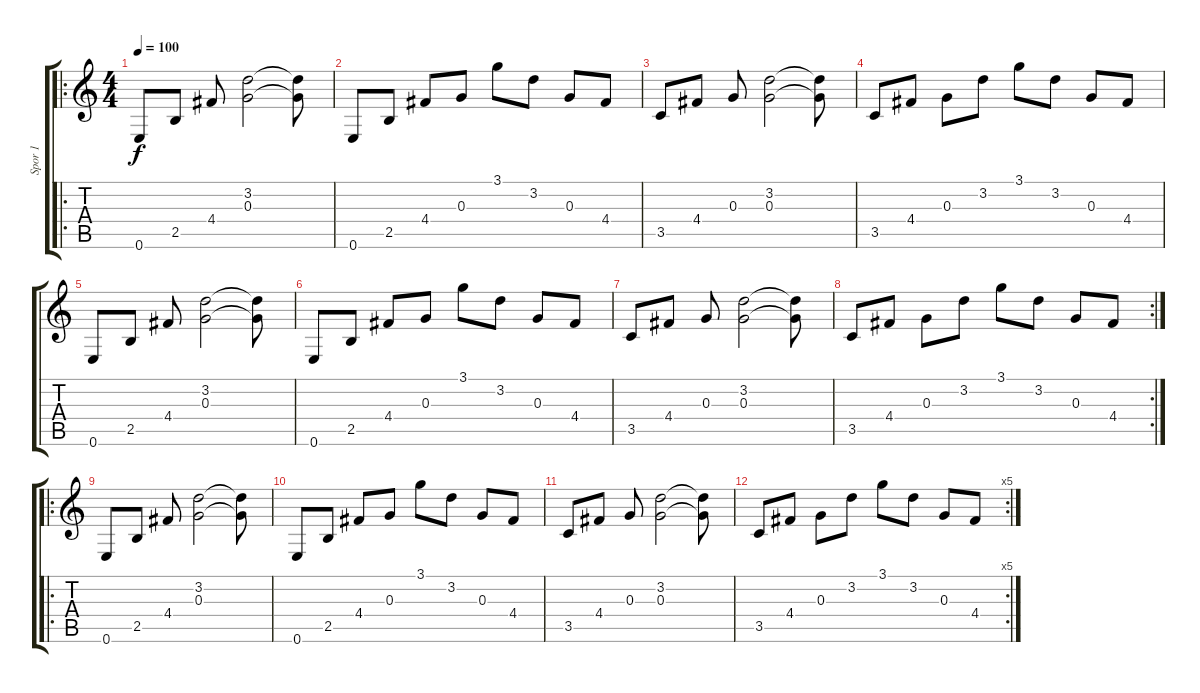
\track ("Spor 1" "Spor 1") {instrument electricguitarclean}
\staff {score tabs}
\tuning (E4 B3 G3 D3 A2 E2) {hide}
\ro
\ts (4 4)
\tempo 100
\clef g2
\ks c
0.6.8{dy f instrument electricguitarclean} 2.5.8 4.4.8 (3.2 0.3).2 (3.2{t} 0.3{t}).8 |
0.6.8 2.5.8 4.4.8 0.3.8 3.1.8 3.2.8 0.3.8 4.4.8 |
3.5.8 4.4.8 0.3.8 (3.2 0.3).2 (3.2{t} 0.3{t}).8 |
3.5.8 4.4.8 0.3.8 3.2.8 3.1.8 3.2.8 0.3.8 4.4.8 |
0.6.8 2.5.8 4.4.8 (3.2 0.3).2 (3.2{t} 0.3{t}).8 |
0.6.8 2.5.8 4.4.8 0.3.8 3.1.8 3.2.8 0.3.8 4.4.8 |
3.5.8 4.4.8 0.3.8 (3.2 0.3).2 (3.2{t} 0.3{t}).8 |
\rc 2
3.5.8 4.4.8 0.3.8 3.2.8 3.1.8 3.2.8 0.3.8 4.4.8 |
\ro
0.6.8 2.5.8 4.4.8 (3.2 0.3).2 (3.2{t} 0.3{t}).8 |
0.6.8 2.5.8 4.4.8 0.3.8 3.1.8 3.2.8 0.3.8 4.4.8 |
3.5.8 4.4.8 0.3.8 (3.2 0.3).2 (3.2{t} 0.3{t}).8 |
\rc 5
3.5.8 4.4.8 0.3.8 3.2.8 3.1.8 3.2.8 0.3.8 4.4.8
